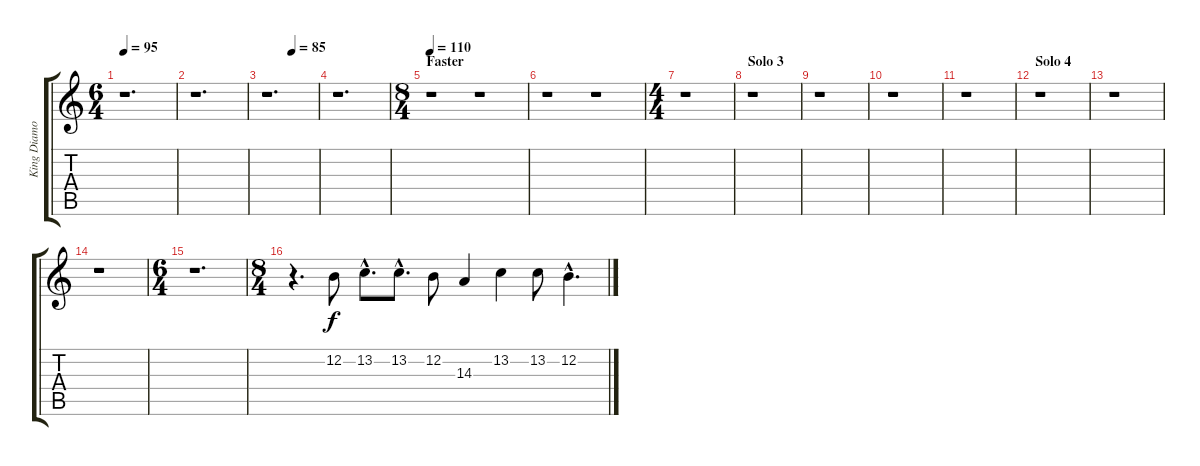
\track ("King Diamond - Voice" "King Diamo") {instrument cello}
\staff {score tabs}
\tuning (E4 B3 G3 D3 A2 E2) {hide}
\ts (6 4)
\tempo 95
\clef g2
\ks c
r.1{d dy f} |
r.1{d} |
\tempo (85 0.5)
r.1{d} |
r.1{d} |
\ts (8 4)
\section ("" "Faster")
\tempo 110
r.1 r.1 |
r.1 r.1 |
\ts (4 4)
r.1 |
\section ("" "Solo 3")
r.1 |
r.1 |
r.1 |
r.1 |
\section ("" "Solo 4")
r.1 |
r.1 |
r.1 |
\ts (6 4)
r.1{d} |
\ts (8 4)
r.4{d} 12.2.8 13.2{hac}.8{d} 13.2{hac}.8{d} 12.2.8 14.3.4 13.2.4 13.2.8 12.2{hac}.4{d}
